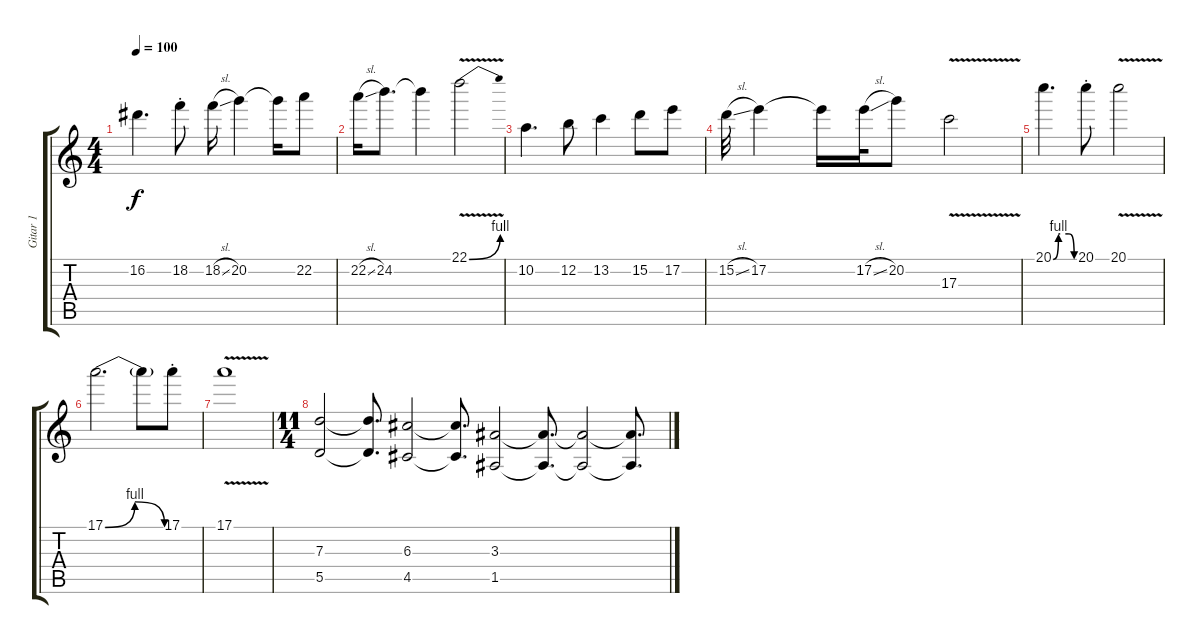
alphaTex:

\track ("Gitar 1" "Gitar 1") {instrument overdrivenguitar}
\staff {score tabs}
\tuning (E4 B3 G3 D3 A2 E2) {hide}
\ts (4 4)
\tempo 100
\clef g2
\ks c
16.2.4{d dy f} 18.2{st}.8 18.2{sl}.16 20.2.4 20.2{t}.16 22.2.8 |
22.2{sl}.16 24.2.8{d} 24.2{t}.4 22.1{be (bend 0 0 60 4) v}.2 |
10.2.4{d} 12.2.8 13.2.4 15.2.8 17.2.8 |
15.2{sl}.32 17.2.4 17.2{t}.16 17.2{sl}.32 20.2.8 17.3{v}.2 |
20.1{be (custom 0 0 15 4 20 4 45 4 60 0)}.4{d} 20.1{st}.8 20.1{v}.2 |
17.1{be (bendrelease 0 0 10 4 50 4 60 0)}.2{d} 17.1{t}.8 17.1{st}.8 |
17.1{v}.1 |
\ts (11 4)
(7.3 5.5).2 (7.3{t} 5.5{t}).8{d} (6.3 4.5).2 (6.3{t} 4.5{t}).8{d} (3.3 1.5).2 (3.3{t} 1.5{t}).8{d} (3.3{t} 1.5{t}).2 (3.3{t} 1.5{t}).8{d}
